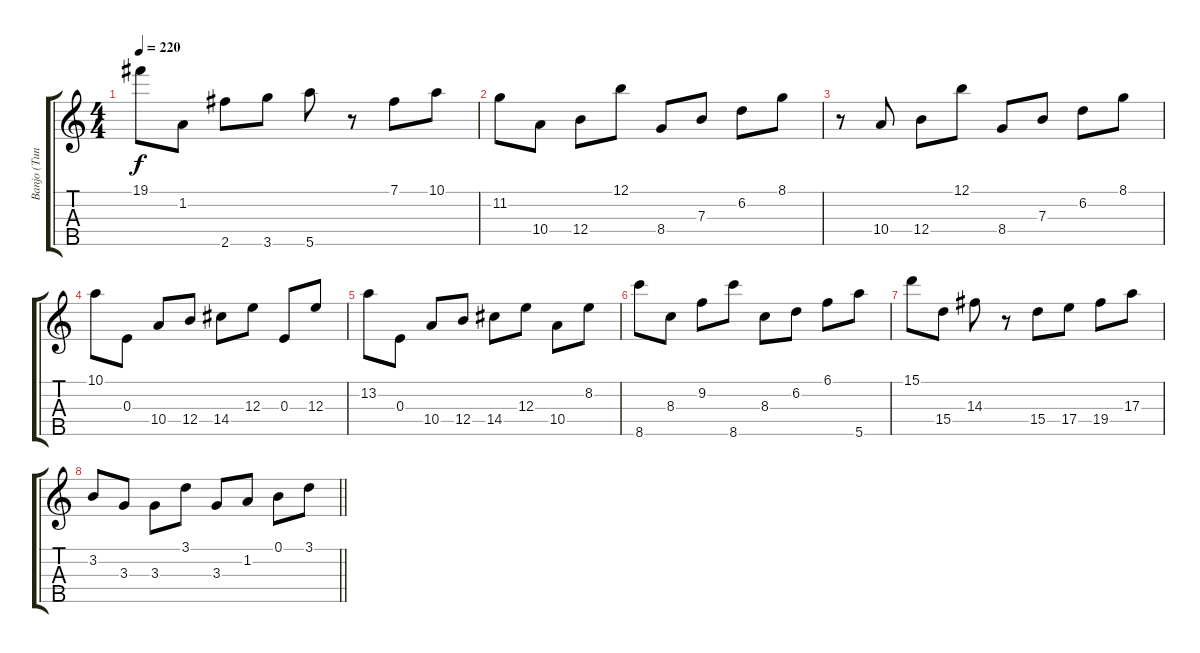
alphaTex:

\track ("Banjo (Tuning EBEAbB)" "Banjo (Tun") {instrument banjo}
\staff {score tabs}
\tuning (B3 Ab3 E3 B2 E4) {hide}
\displaytranspose 12
\ts (4 4)
\tempo 220
\clef g2
\ks c
19.1.8{dy f} 1.2.8 2.5.8 3.5.8 5.5.8 r.8 7.1.8 10.1.8 |
11.2.8 10.4.8 12.4.8 12.1.8 8.4.8 7.3.8 6.2.8 8.1.8 |
r.8 10.4.8 12.4.8 12.1.8 8.4.8 7.3.8 6.2.8 8.1.8 |
10.1.8 0.3.8 10.4.8 12.4.8 14.4.8 12.3.8 0.3.8 12.3.8 |
13.2.8 0.3.8 10.4.8 12.4.8 14.4.8 12.3.8 10.4.8 8.2.8 |
8.5.8 8.3.8 9.2.8 8.5.8 8.3.8 6.2.8 6.1.8 5.5.8 |
15.1.8 15.4.8 14.3.8 r.8 15.4.8 17.4.8 19.4.8 17.3.8 |
\barLineRight lightlight
3.2.8 3.3.8 3.3.8 3.1.8 3.3.8 1.2.8 0.1.8 3.1.8
